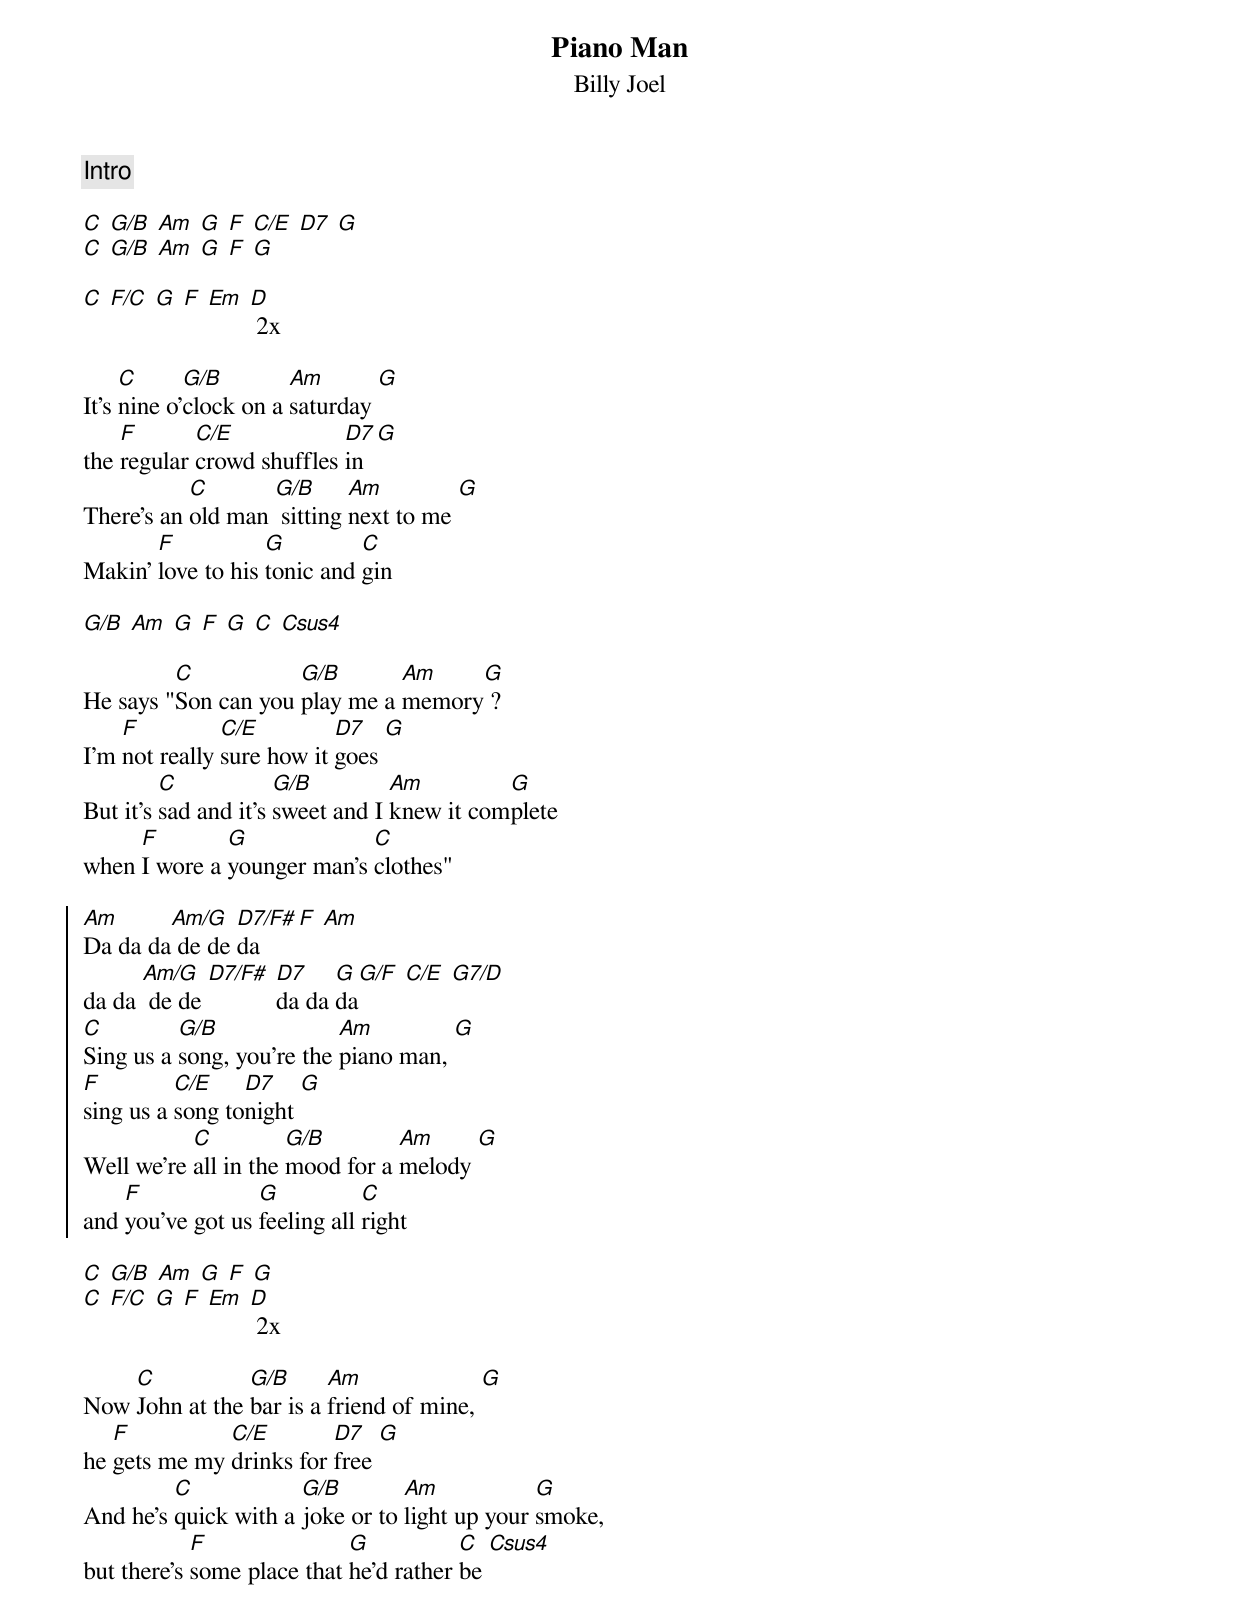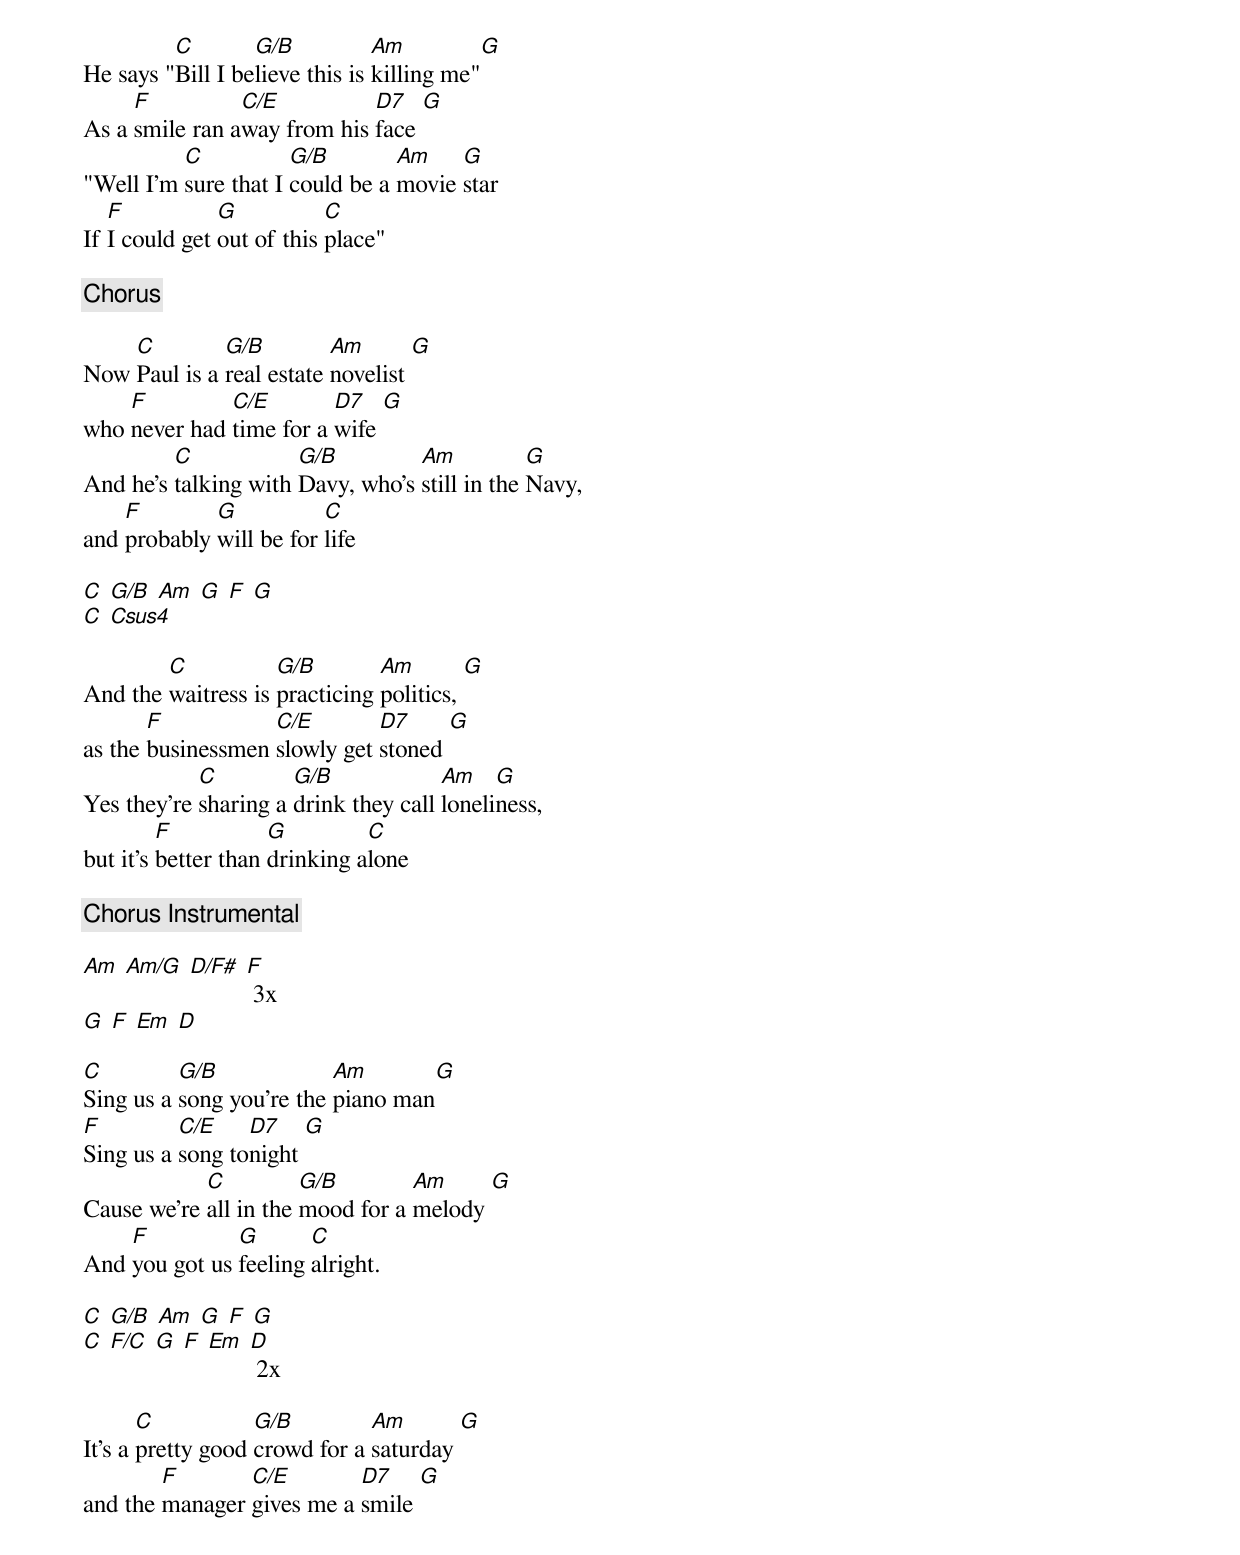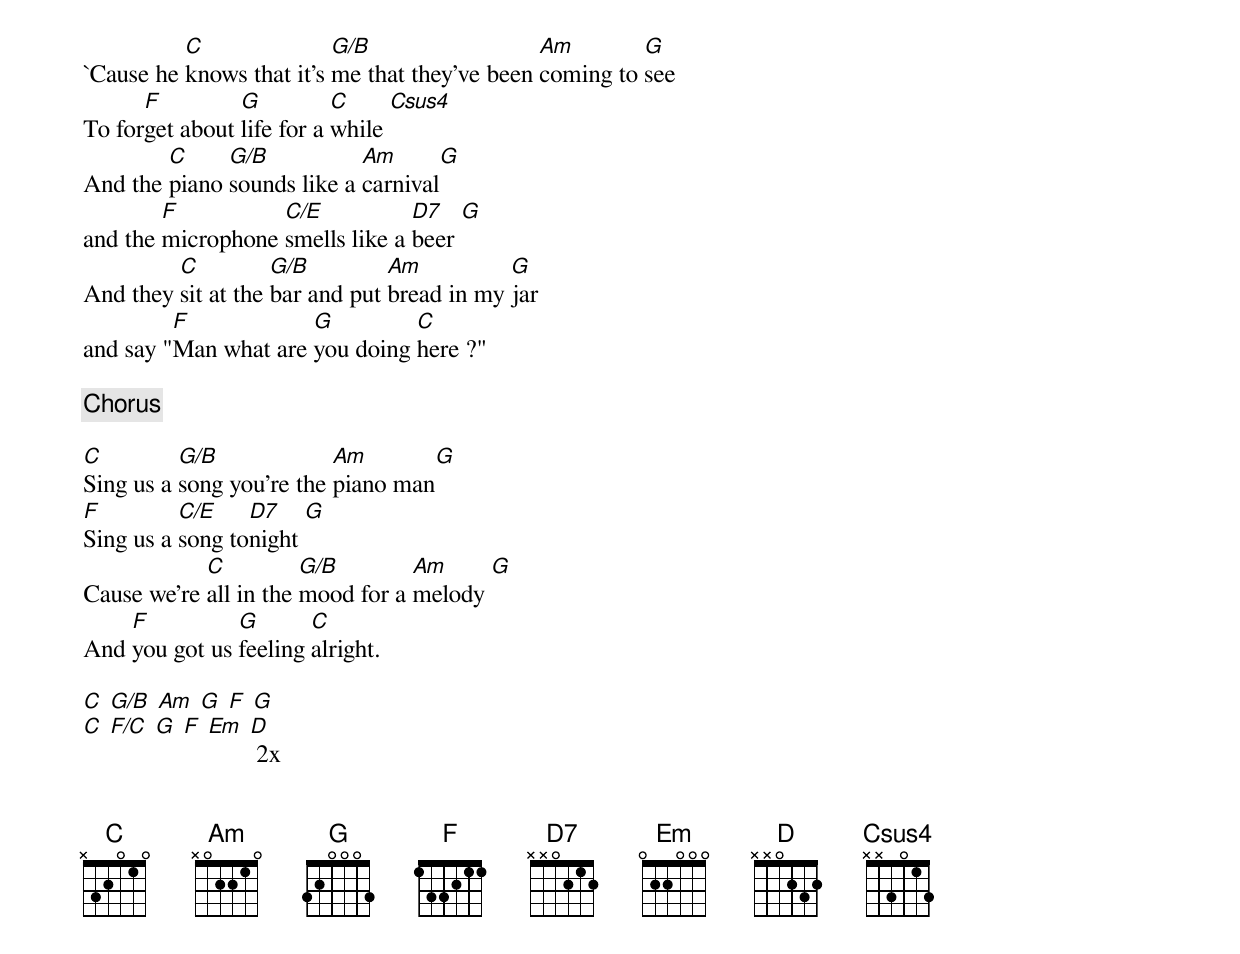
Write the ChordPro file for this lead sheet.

{title:Piano Man}
{subtitle:Billy Joel}
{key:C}

{c:Intro}

[C] [G/B] [Am] [G] [F] [C/E] [D7] [G]
[C] [G/B] [Am] [G] [F] [G]

[C] [F/C] [G] [F] [Em] [D] 2x

It's [C]nine o'[G/B]clock on a [Am]saturday [G]
the [F]regular [C/E]crowd shuffles [D7]in [G]
There's an [C]old man [G/B] sitting [Am]next to me [G]
Makin' [F]love to his [G]tonic and [C]gin

[G/B] [Am] [G] [F] [G] [C] [Csus4]

He says "[C]Son can you [G/B]play me a [Am]memory[G] ?
I'm [F]not really [C/E]sure how it [D7]goes [G]
But it's [C]sad and it's [G/B]sweet and I [Am]knew it com[G]plete
when [F]I wore a [G]younger man's [C]clothes"

{soc}
[Am]Da da da[Am/G] de de [D7/F#]da [F] [Am]
da da [Am/G] de de [D7/F#] [D7]da da [G]da[G/F] [C/E] [G7/D]
[C]Sing us a [G/B]song, you're the [Am]piano man, [G]
[F]sing us a [C/E]song to[D7]night [G]
Well we're [C]all in the [G/B]mood for a [Am]melody [G]
and [F]you've got us [G]feeling all [C]right
{eoc}

[C] [G/B] [Am] [G] [F] [G]
[C] [F/C] [G] [F] [Em] [D] 2x

Now [C]John at the [G/B]bar is a [Am]friend of mine, [G]
he [F]gets me my [C/E]drinks for [D7]free [G]
And he's [C]quick with a [G/B]joke or to [Am]light up your [G]smoke,
but there's [F]some place that [G]he'd rather [C]be [Csus4]

He says "[C]Bill I be[G/B]lieve this is [Am]killing me"[G]
As a [F]smile ran a[C/E]way from his [D7]face [G]
"Well I'm [C]sure that I [G/B]could be a [Am]movie [G]star
If [F]I could get [G]out of this [C]place"

{c:Chorus}

Now [C]Paul is a [G/B]real estate [Am]novelist [G]
who [F]never had [C/E]time for a [D7]wife [G]
And he's [C]talking with [G/B]Davy, who's [Am]still in the [G]Navy,
and [F]probably [G]will be for [C]life

[C] [G/B] [Am] [G] [F] [G]
[C] [Csus4]

And the [C]waitress is [G/B]practicing [Am]politics, [G]
as the [F]businessmen [C/E]slowly get [D7]stoned [G]
Yes they're [C]sharing a [G/B]drink they call [Am]loneli[G]ness,
but it's [F]better than [G]drinking a[C]lone

{c:Chorus Instrumental}

[Am] [Am/G] [D/F#] [F] 3x
[G] [F] [Em] [D]

[C]Sing us a [G/B]song you're the [Am]piano man[G]
[F]Sing us a [C/E]song to[D7]night [G]
Cause we're [C]all in the [G/B]mood for a [Am]melody [G]
And [F]you got us [G]feeling [C]alright.

[C] [G/B] [Am] [G] [F] [G]
[C] [F/C] [G] [F] [Em] [D] 2x

It's a [C]pretty good [G/B]crowd for a [Am]saturday [G]
and the [F]manager [C/E]gives me a [D7]smile [G]
`Cause he [C]knows that it's [G/B]me that they've been [Am]coming to [G]see
To for[F]get about [G]life for a [C]while [Csus4]
And the [C]piano [G/B]sounds like a [Am]carnival[G]
and the [F]microphone [C/E]smells like a [D7]beer [G]
And they [C]sit at the [G/B]bar and put [Am]bread in my [G]jar
and say "[F]Man what are [G]you doing [C]here ?"

{c:Chorus}

[C]Sing us a [G/B]song you're the [Am]piano man[G]
[F]Sing us a [C/E]song to[D7]night [G]
Cause we're [C]all in the [G/B]mood for a [Am]melody [G]
And [F]you got us [G]feeling [C]alright.

[C] [G/B] [Am] [G] [F] [G]
[C] [F/C] [G] [F] [Em] [D] 2x


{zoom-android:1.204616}
